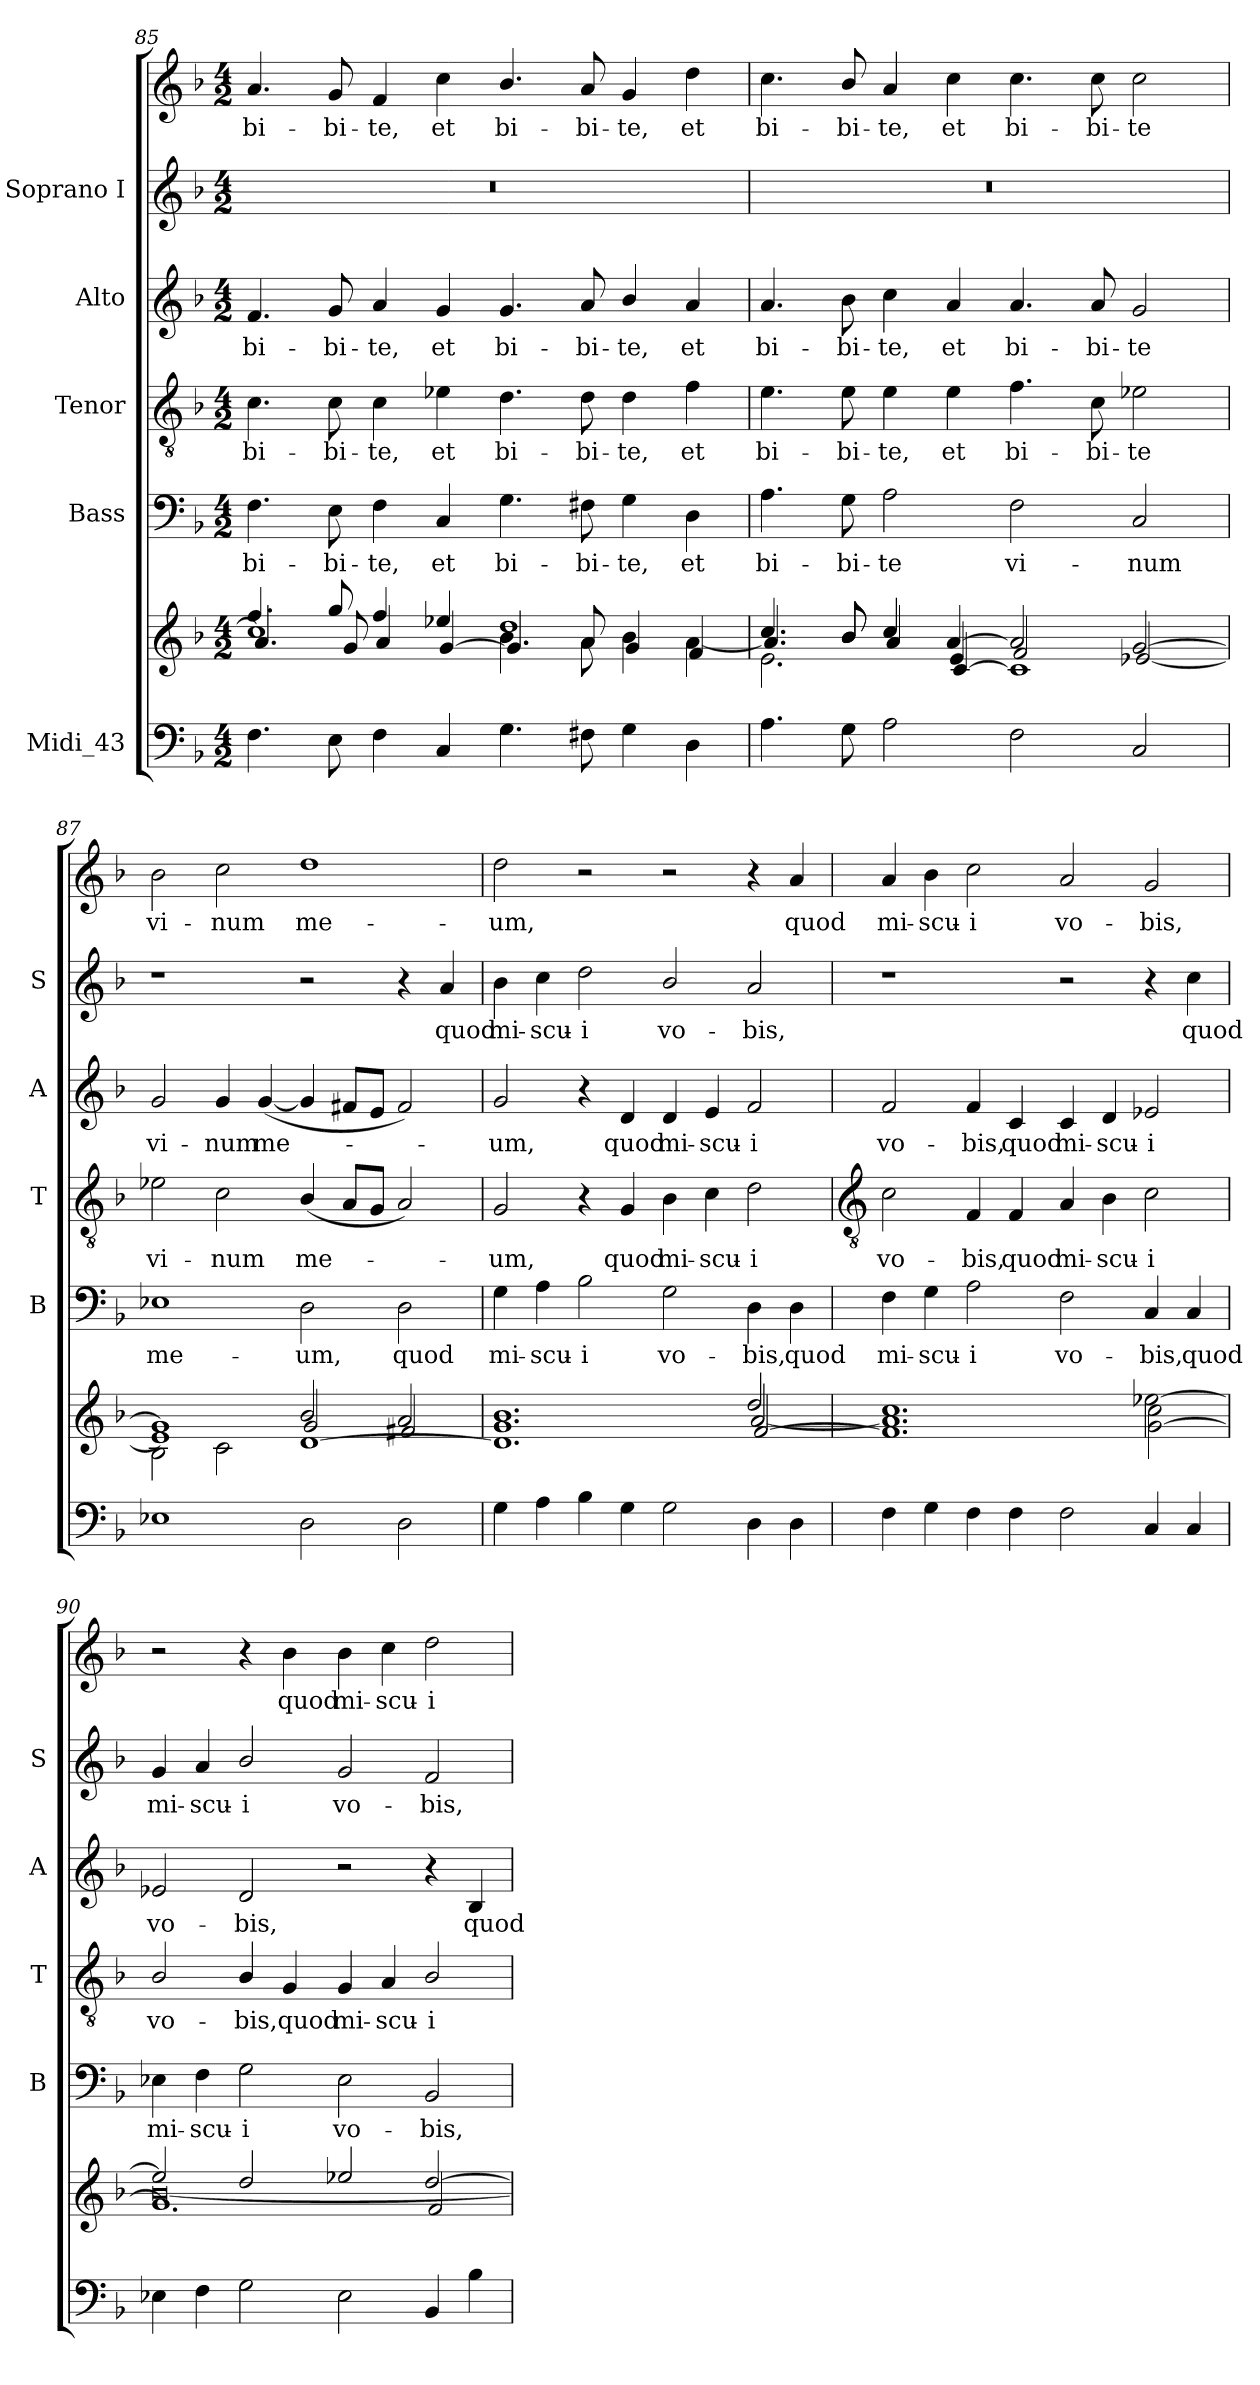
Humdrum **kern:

**kern	**kern	**kern	**text	**kern	**text	**kern	**text	**kern	**text	**kern	**text
*part5	*part5	*part4	*part4	*part3	*part3	*part2	*part2	*part1	*part1	*part1	*part1
*staff7	*staff6	*staff5	*staff5	*staff4	*staff4	*staff3	*staff3	*staff2	*staff2	*staff1	*staff1
*I"Midi_43	*	*I"Bass	*	*I"Tenor	*	*I"Alto	*	*I"Soprano I	*	*	*
*	*	*I'B	*	*I'T	*	*I'A	*	*I'S	*	*	*
!!LO:LB:g=z
*clefF4	*clefG2	*clefF4	*	*clefGv2	*	*clefG2	*	*clefG2	*	*clefG2	*
*k[b-]	*k[b-]	*k[b-]	*	*k[b-]	*	*k[b-]	*	*k[b-]	*	*k[b-]	*
*F:	*F:	*F:	*	*F:	*	*F:	*	*F:	*	*F:	*
*M4/2	*M4/2	*M4/2	*	*M4/2	*	*M4/2	*	*M4/2	*	*M4/2	*
=85	=85	=85	=85	=85	=85	=85	=85	=85	=85	=85	=85
*	*^	*	*	*	*	*	*	*	*	*	*
*	*	*^	*	*	*	*	*	*	*	*	*	*
!	!	!	!	!	!LO:LY:b	!	!LO:LY:b	!	!LO:LY:b	!	!	!	!LO:LY:b
4.F	4.ff	1cc\]	4.a/	4.F	bi-	4.c	bi-	4.f	bi-	0r	.	4.a	bi-
!	!	!	!	!	!LO:LY:b	!	!LO:LY:b	!	!LO:LY:b	!	!	!	!LO:LY:b
8E	8gg	.	8g/	8E	-bi-	8c	-bi-	8g	-bi-	.	.	8g	-bi-
!	!	!	!	!	!LO:LY:b	!	!LO:LY:b	!	!LO:LY:b	!	!	!	!LO:LY:b
4F	4ff	.	4a/	4F	-te,	4c	-te,	4a	-te,	.	.	4f	-te,
!	!	!	!	!	!LO:LY:b	!	!LO:LY:b	!	!LO:LY:b	!	!	!	!LO:LY:b
4C	4ee-X	.	[4g/	4C	et	4e-X	et	4g	et	.	.	4cc	et
!	!	!	!	!	!LO:LY:b	!	!LO:LY:b	!	!LO:LY:b	!	!	!	!LO:LY:b
4.G	1dd/	4.b-	4.g]	4.G	bi-	4.d	bi-	4.g	bi-	.	.	4.b-/	bi-
!	!	!	!	!	!LO:LY:b	!	!LO:LY:b	!	!LO:LY:b	!	!	!	!LO:LY:b
8F#X	.	8a	8a	8F#X	-bi-	8d	-bi-	8a	-bi-	.	.	8a	-bi-
!	!	!	!	!	!LO:LY:b	!	!LO:LY:b	!	!LO:LY:b	!	!	!	!LO:LY:b
4G	.	4b-	4g	4G	-te,	4d	-te,	4b-/	-te,	.	.	4g	-te,
!	!	!	!	!	!LO:LY:b	!	!LO:LY:b	!	!LO:LY:b	!	!	!	!LO:LY:b
4D	.	[4a	4f	4D	et	4f	et	4a	et	.	.	4dd	et
=86	=86	=86	=86	=86	=86	=86	=86	=86	=86	=86	=86	=86	=86
!	!	!	!	!	!LO:LY:b	!	!LO:LY:b	!	!LO:LY:b	!	!	!	!LO:LY:b
4.A	4.cc/	4.a/]	2.e\	4.A	bi-	4.e	bi-	4.a	bi-	0r	.	4.cc	bi-
!	!	!	!	!	!LO:LY:b	!	!LO:LY:b	!	!LO:LY:b	!	!	!	!LO:LY:b
8G	8b-	8b-/	.	8G	-bi-	8e	-bi-	8b-	-bi-	.	.	8b-/	-bi-
!	!	!	!	!	!LO:LY:b	!	!LO:LY:b	!	!LO:LY:b	!	!	!	!LO:LY:b
2A	4cc/	4a/	.	2A	-te	4e	-te,	4cc	-te,	.	.	4a	-te,
!	!	!	!	!	!	!	!LO:LY:b	!	!LO:LY:b	!	!	!	!LO:LY:b
.	[4a/	4e/	[4c/	.	.	4e	et	4a	et	.	.	4cc	et
!	!	!	!	!	!LO:LY:b	!	!LO:LY:b	!	!LO:LY:b	!	!	!	!LO:LY:b
2F	2a/]	2f/	1c\]	2F	vi-	4.f	bi-	4.a	bi-	.	.	4.cc	bi-
!	!	!	!	!	!	!	!LO:LY:b	!	!LO:LY:b	!	!	!	!LO:LY:b
.	.	.	.	.	.	8c	-bi-	8a	-bi-	.	.	8cc	-bi-
!	!	!	!	!	!LO:LY:b	!	!LO:LY:b	!	!LO:LY:b	!	!	!	!LO:LY:b
2C	[2g/	[2e-X/	.	2C	-num	2e-X	-te	2g	-te	.	.	2cc	-te
=87	=87	=87	=87	=87	=87	=87	=87	=87	=87	=87	=87	=87	=87
!	!	!	!	!	!LO:LY:b	!	!LO:LY:b	!	!LO:LY:b	!	!	!	!LO:LY:b
1E-X	1g/]	1e-/]	2B-\	1E-X	me-	2e-X	vi-	2g	vi-	1r	.	2b-	vi-
!	!	!	!	!	!	!	!LO:LY:b	!	!LO:LY:b	!	!	!	!LO:LY:b
.	.	.	2c\	.	.	2c	-num	4g	-num	.	.	2cc	-num
!	!	!	!	!	!	!	!	!	!LO:LY:b	!	!	!	!
.	.	.	.	.	.	.	.	(<[4g	me-	.	.	.	.
!	!	!	!	!	!LO:LY:b	!	!LO:LY:b	!	!	!	!	!	!LO:LY:b
2D	2b-/	2g/	[1d\	2D	-um,	(<4B-/	me-	4g]	.	2r	.	1dd	me-
.	.	.	.	.	.	8AL	.	8f#XL	.	.	.	.	.
.	.	.	.	.	.	8GJ	.	8eJ	.	.	.	.	.
!	!	!	!	!	!LO:LY:b	!	!	!	!	!	!	!	!
2D	2a/	2f#X/	.	2D	quod	2A)	.	2f#)	.	4r	.	.	.
!	!	!	!	!	!	!	!	!	!	!	!LO:LY:b	!	!
.	.	.	.	.	.	.	.	.	.	4a	-quod	.	.
=88	=88	=88	=88	=88	=88	=88	=88	=88	=88	=88	=88	=88	=88
!	!	!	!	!	!LO:LY:b	!	!LO:LY:b	!	!LO:LY:b	!	!LO:LY:b	!	!LO:LY:b
4G	1.b-/	1.g/	1.d\]	4G	mi-	2G	um,	2g	um,	4b-	mi-	2dd	um,
!	!	!	!	!	!LO:LY:b	!	!	!	!	!	!LO:LY:b	!	!
4A	.	.	.	4A	-scu-	.	.	.	.	4cc	-scu-	.	.
!	!	!	!	!	!LO:LY:b	!	!	!	!	!	!LO:LY:b	!	!
4B-	.	.	.	2B-	-i	4r	.	4r	.	2dd	-i	2r	.
!	!	!	!	!	!	!	!LO:LY:b	!	!LO:LY:b	!	!	!	!
4G	.	.	.	.	.	4G	quod	4d	quod	.	.	.	.
!	!	!	!	!	!LO:LY:b	!	!LO:LY:b	!	!LO:LY:b	!	!LO:LY:b	!	!
2G	.	.	.	2G	vo-	4B-	mi-	4d	mi-	2b-/	vo-	2r	.
!	!	!	!	!	!	!	!LO:LY:b	!	!LO:LY:b	!	!	!	!
.	.	.	.	.	.	4c	-scu-	4e	-scu-	.	.	.	.
!	!	!	!	!	!LO:LY:b	!	!LO:LY:b	!	!LO:LY:b	!	!LO:LY:b	!	!
4D	2dd/	[2a/	[2f/	4D	-bis,	2d	-i	2f	-i	2a	-bis,	4r	.
!	!	!	!	!	!LO:LY:b	!	!	!	!	!	!	!	!LO:LY:b
4D	.	.	.	4D	quod	.	.	.	.	.	.	4a	quod
!!LO:LB:g=z
=89	=89	=89	=89	=89	=89	=89	=89	=89	=89	=89	=89	=89	=89
*	*	*	*	*	*	*clefGv2	*	*	*	*	*	*	*
!	!	!	!	!	!LO:LY:b	!	!LO:LY:b	!	!LO:LY:b	!	!	!	!LO:LY:b
4F	1.cc/	1.a/]	1.f/]	4F	mi-	2c	vo-	2f	vo-	1r	.	4a	mi-
!	!	!	!	!	!LO:LY:b	!	!	!	!	!	!	!	!LO:LY:b
4G	.	.	.	4G	-scu-	.	.	.	.	.	.	4b-	-scu-
!	!	!	!	!	!LO:LY:b	!	!LO:LY:b	!	!LO:LY:b	!	!	!	!LO:LY:b
4F	.	.	.	2A	-i	4F	-bis,	4f	-bis,	.	.	2cc	-i
!	!	!	!	!	!	!	!LO:LY:b	!	!LO:LY:b	!	!	!	!
4F	.	.	.	.	.	4F	quod	4c	quod	.	.	.	.
!	!	!	!	!	!LO:LY:b	!	!LO:LY:b	!	!LO:LY:b	!	!	!	!LO:LY:b
2F	.	.	.	2F	vo-	4A	mi-	4c	mi-	2r	.	2a	vo-
!	!	!	!	!	!	!	!LO:LY:b	!	!LO:LY:b	!	!	!	!
.	.	.	.	.	.	4B-	-scu-	4d	-scu-	.	.	.	.
!	!	!	!	!	!LO:LY:b	!	!LO:LY:b	!	!LO:LY:b	!	!	!	!LO:LY:b
4C	[2ee-X\	2cc\	[2g\	4C	-bis,	2c	-i	2e-X	-i	4r	.	2g	-bis,
!	!	!	!	!	!LO:LY:b	!	!	!	!	!	!LO:LY:b	!	!
4C	.	.	.	4C	quod	.	.	.	.	4cc	quod	.	.
=90	=90	=90	=90	=90	=90	=90	=90	=90	=90	=90	=90	=90	=90
!	!	!	!	!	!LO:LY:b	!	!LO:LY:b	!	!LO:LY:b	!	!LO:LY:b	!	!
4E-X	2ee-/]	[0b-\	1.g\]	4E-X	mi-	2B-/	vo-	2e-X	vo-	4g	mi-	2r	.
!	!	!	!	!	!LO:LY:b	!	!	!	!	!	!LO:LY:b	!	!
4F	.	.	.	4F	-scu-	.	.	.	.	4a	-scu-	.	.
!	!	!	!	!	!LO:LY:b	!	!LO:LY:b	!	!LO:LY:b	!	!LO:LY:b	!	!
2G	2dd/	.	.	2G	-i	4B-/	-bis,	2d	-bis,	2b-/	-i	4r	.
!	!	!	!	!	!	!	!LO:LY:b	!	!	!	!	!	!LO:LY:b
.	.	.	.	.	.	4G	quod	.	.	.	.	4b-	quod
!	!	!	!	!	!LO:LY:b	!	!LO:LY:b	!	!	!	!LO:LY:b	!	!LO:LY:b
2E-	2ee-/	.	.	2E-	vo-	4G	mi-	2r	.	2g	vo-	4b-	mi-
!	!	!	!	!	!	!	!LO:LY:b	!	!	!	!	!	!LO:LY:b
.	.	.	.	.	.	4A	-scu-	.	.	.	.	4cc	-scu-
!	!	!	!	!	!LO:LY:b	!	!LO:LY:b	!	!	!	!LO:LY:b	!	!LO:LY:b
4BB-	[2dd/	.	2f/	2BB-	-bis,	2B-/	-i	4r	.	2f	-bis,	2dd	-i
!	!	!	!	!	!	!	!	!	!LO:LY:b	!	!	!	!
4B-	.	.	.	.	.	.	.	4B-	quod	.	.	.	.
*	*v	*v	*v	*	*	*	*	*	*	*	*	*	*
=	=	=	=	=	=	=	=	=	=	=	=
*-	*-	*-	*-	*-	*-	*-	*-	*-	*-	*-	*-
